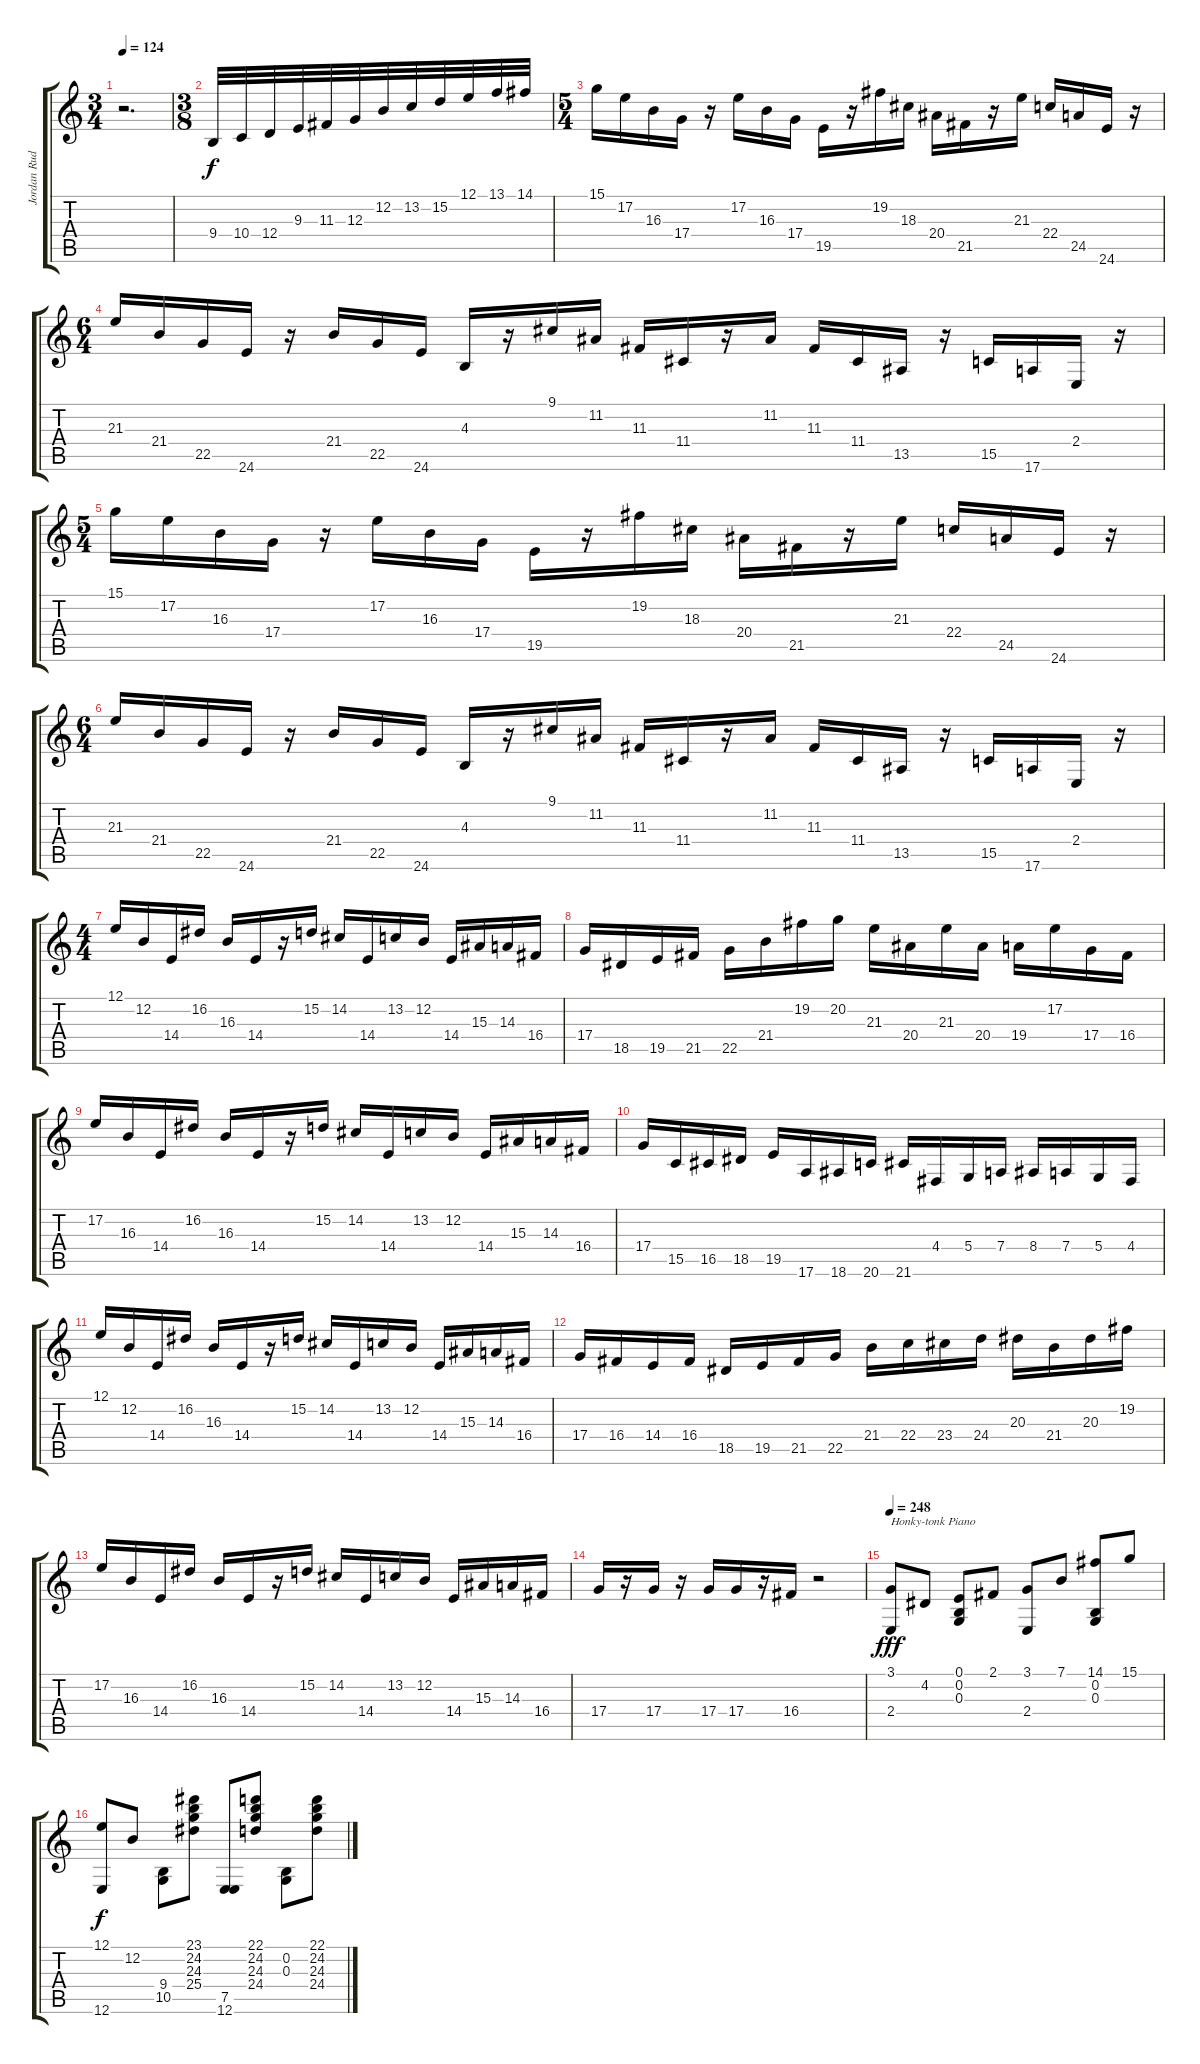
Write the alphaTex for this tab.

\track ("Jordan Rudess - Keyboard" "Jordan Rud") {instrument stringensemble1}
\staff {score tabs}
\tuning (E4 B3 G3 D3 A2 E2) {hide}
\ts (3 4)
\tempo 124
\clef g2
\ks c
r.2{d dy f} |
\ts (3 8)
9.4.32 10.4.32 12.4.32 9.3.32 11.3.32 12.3.32 12.2.32 13.2.32 15.2.32 12.1.32 13.1.32 14.1.32 |
\ts (5 4)
15.1.16 17.2.16 16.3.16 17.4.16 r.16 17.2.16 16.3.16 17.4.16 19.5.16 r.16 19.2.16 18.3.16 20.4.16 21.5.16 r.16 21.3.16 22.4.16 24.5.16 24.6.16 r.16 |
\ts (6 4)
21.3.16 21.4.16 22.5.16 24.6.16 r.16 21.4.16 22.5.16 24.6.16 4.3.16 r.16 9.1.16 11.2.16 11.3.16 11.4.16 r.16 11.2.16 11.3.16 11.4.16 13.5.16 r.16 15.5.16 17.6.16 2.4.16 r.16 |
\ts (5 4)
15.1.16 17.2.16 16.3.16 17.4.16 r.16 17.2.16 16.3.16 17.4.16 19.5.16 r.16 19.2.16 18.3.16 20.4.16 21.5.16 r.16 21.3.16 22.4.16 24.5.16 24.6.16 r.16 |
\ts (6 4)
21.3.16 21.4.16 22.5.16 24.6.16 r.16 21.4.16 22.5.16 24.6.16 4.3.16 r.16 9.1.16 11.2.16 11.3.16 11.4.16 r.16 11.2.16 11.3.16 11.4.16 13.5.16 r.16 15.5.16 17.6.16 2.4.16 r.16 |
\ts (4 4)
12.1.16 12.2.16 14.4.16 16.2.16 16.3.16 14.4.16 r.16 15.2.16 14.2.16 14.4.16 13.2.16 12.2.16 14.4.16 15.3.16 14.3.16 16.4.16 |
17.4.16 18.5.16 19.5.16 21.5.16 22.5.16 21.4.16 19.2.16 20.2.16 21.3.16 20.4.16 21.3.16 20.4.16 19.4.16 17.2.16 17.4.16 16.4.16 |
17.2.16 16.3.16 14.4.16 16.2.16 16.3.16 14.4.16 r.16 15.2.16 14.2.16 14.4.16 13.2.16 12.2.16 14.4.16 15.3.16 14.3.16 16.4.16 |
17.4.16 15.5.16 16.5.16 18.5.16 19.5.16 17.6.16 18.6.16 20.6.16 21.6.16 4.4.16 5.4.16 7.4.16 8.4.16 7.4.16 5.4.16 4.4.16 |
12.1.16 12.2.16 14.4.16 16.2.16 16.3.16 14.4.16 r.16 15.2.16 14.2.16 14.4.16 13.2.16 12.2.16 14.4.16 15.3.16 14.3.16 16.4.16 |
17.4.16 16.4.16 14.4.16 16.4.16 18.5.16 19.5.16 21.5.16 22.5.16 21.4.16 22.4.16 23.4.16 24.4.16 20.3.16 21.4.16 20.3.16 19.2.16 |
17.2.16 16.3.16 14.4.16 16.2.16 16.3.16 14.4.16 r.16 15.2.16 14.2.16 14.4.16 13.2.16 12.2.16 14.4.16 15.3.16 14.3.16 16.4.16 |
17.4.16 r.16 17.4.16 r.16 17.4.16 17.4.16 r.16 16.4.16 r.2 |
\tempo 248
(3.1 2.4).8{txt "Honky-tonk Piano" dy fff instrument honkytonkpiano} 4.2.8 (0.1 0.2 0.3).8 2.1.8 (3.1 2.4).8 7.1.8 (14.1 0.2 0.3).8 15.1.8 |
(12.1 12.6).8{dy f} 12.2.8 (9.4 10.5).8 (23.1 24.2 24.3 25.4).8 (7.5 12.6).8 (22.1 24.2 24.3 24.4).8 (0.2 0.3).8 (22.1 24.2 24.3 24.4).8
